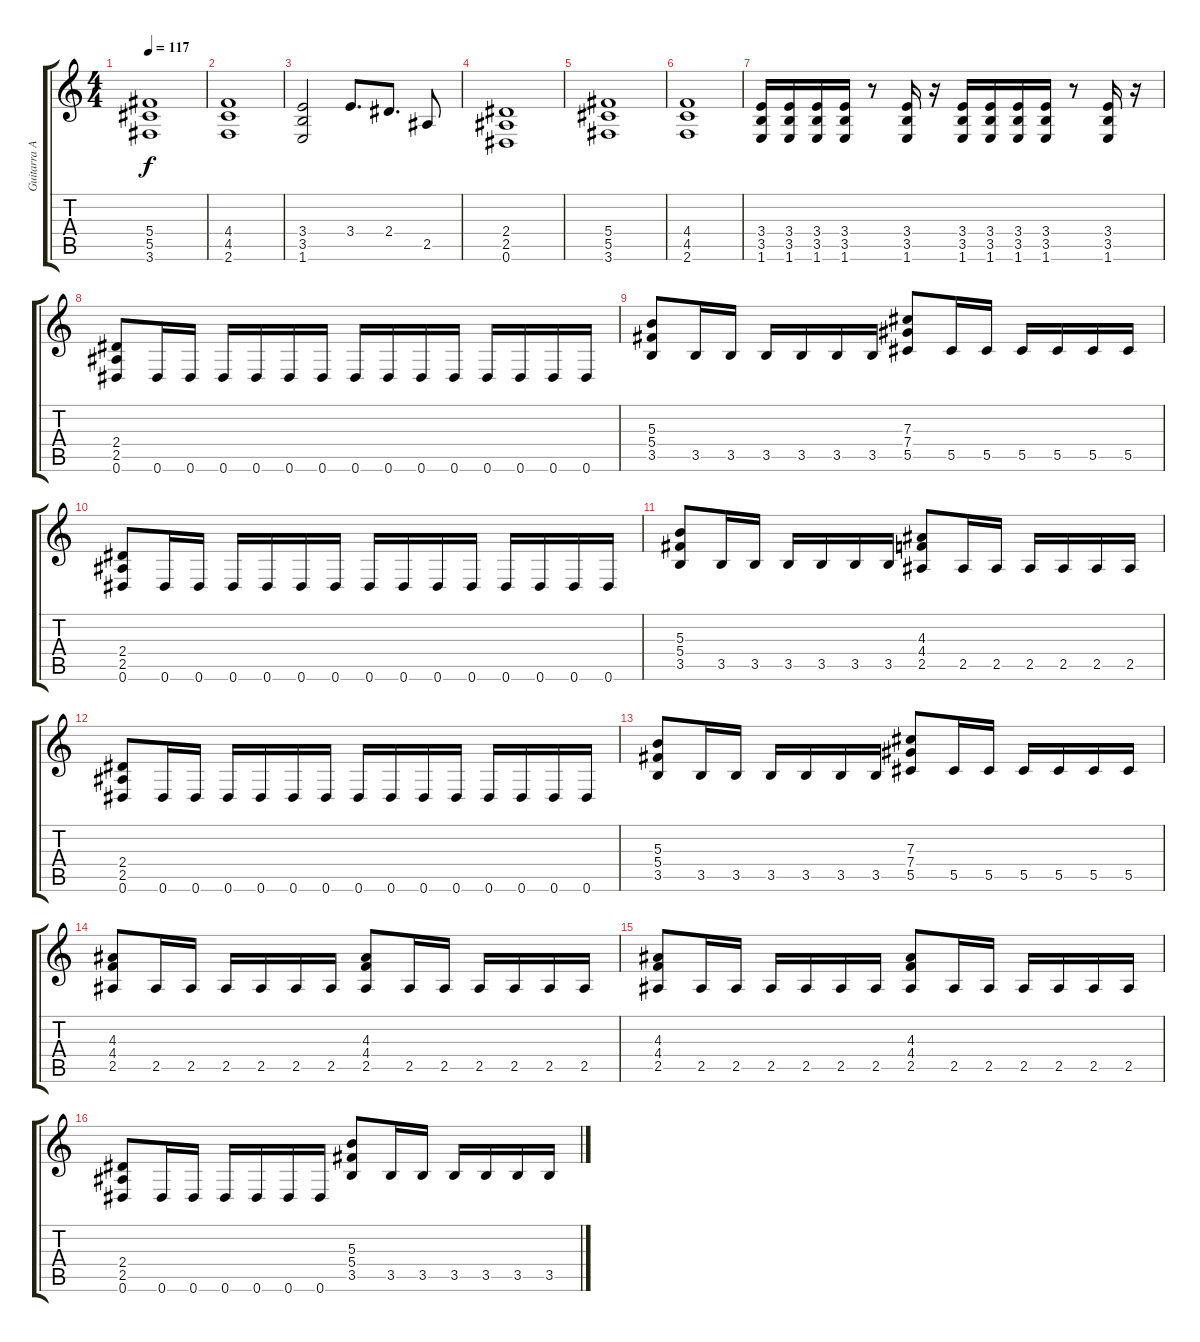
\track ("Guitarra Arm髇ica" "Guitarra A") {instrument distortionguitar}
\staff {score tabs}
\tuning (Eb4 Bb3 Gb3 Db3 Ab2 Eb2) {hide}
\ts (4 4)
\tempo 117
\clef g2
\ks c
(5.4 5.5 3.6).1{dy f} |
(4.4 4.5 2.6).1 |
(3.4 3.5 1.6).2 3.4.8{d} 2.4.8{d} 2.5.8 |
(2.4 2.5 0.6).1 |
(5.4 5.5 3.6).1 |
(4.4 4.5 2.6).1 |
(3.4 3.5 1.6).16 (3.4 3.5 1.6).16 (3.4 3.5 1.6).16 (3.4 3.5 1.6).16 r.8 (3.4 3.5 1.6).16 r.16 (3.4 3.5 1.6).16 (3.4 3.5 1.6).16 (3.4 3.5 1.6).16 (3.4 3.5 1.6).16 r.8 (3.4 3.5 1.6).16 r.16 |
(2.4 2.5 0.6).8 0.6.16 0.6.16 0.6.16 0.6.16 0.6.16 0.6.16 0.6.16 0.6.16 0.6.16 0.6.16 0.6.16 0.6.16 0.6.16 0.6.16 |
(5.3 5.4 3.5).8 3.5.16 3.5.16 3.5.16 3.5.16 3.5.16 3.5.16 (7.3 7.4 5.5).8 5.5.16 5.5.16 5.5.16 5.5.16 5.5.16 5.5.16 |
(2.4 2.5 0.6).8 0.6.16 0.6.16 0.6.16 0.6.16 0.6.16 0.6.16 0.6.16 0.6.16 0.6.16 0.6.16 0.6.16 0.6.16 0.6.16 0.6.16 |
(5.3 5.4 3.5).8 3.5.16 3.5.16 3.5.16 3.5.16 3.5.16 3.5.16 (4.3 4.4 2.5).8 2.5.16 2.5.16 2.5.16 2.5.16 2.5.16 2.5.16 |
(2.4 2.5 0.6).8 0.6.16 0.6.16 0.6.16 0.6.16 0.6.16 0.6.16 0.6.16 0.6.16 0.6.16 0.6.16 0.6.16 0.6.16 0.6.16 0.6.16 |
(5.3 5.4 3.5).8 3.5.16 3.5.16 3.5.16 3.5.16 3.5.16 3.5.16 (7.3 7.4 5.5).8 5.5.16 5.5.16 5.5.16 5.5.16 5.5.16 5.5.16 |
(4.3 4.4 2.5).8 2.5.16 2.5.16 2.5.16 2.5.16 2.5.16 2.5.16 (4.3 4.4 2.5).8 2.5.16 2.5.16 2.5.16 2.5.16 2.5.16 2.5.16 |
(4.3 4.4 2.5).8 2.5.16 2.5.16 2.5.16 2.5.16 2.5.16 2.5.16 (4.3 4.4 2.5).8 2.5.16 2.5.16 2.5.16 2.5.16 2.5.16 2.5.16 |
(2.4 2.5 0.6).8 0.6.16 0.6.16 0.6.16 0.6.16 0.6.16 0.6.16 (5.3 5.4 3.5).8 3.5.16 3.5.16 3.5.16 3.5.16 3.5.16 3.5.16
